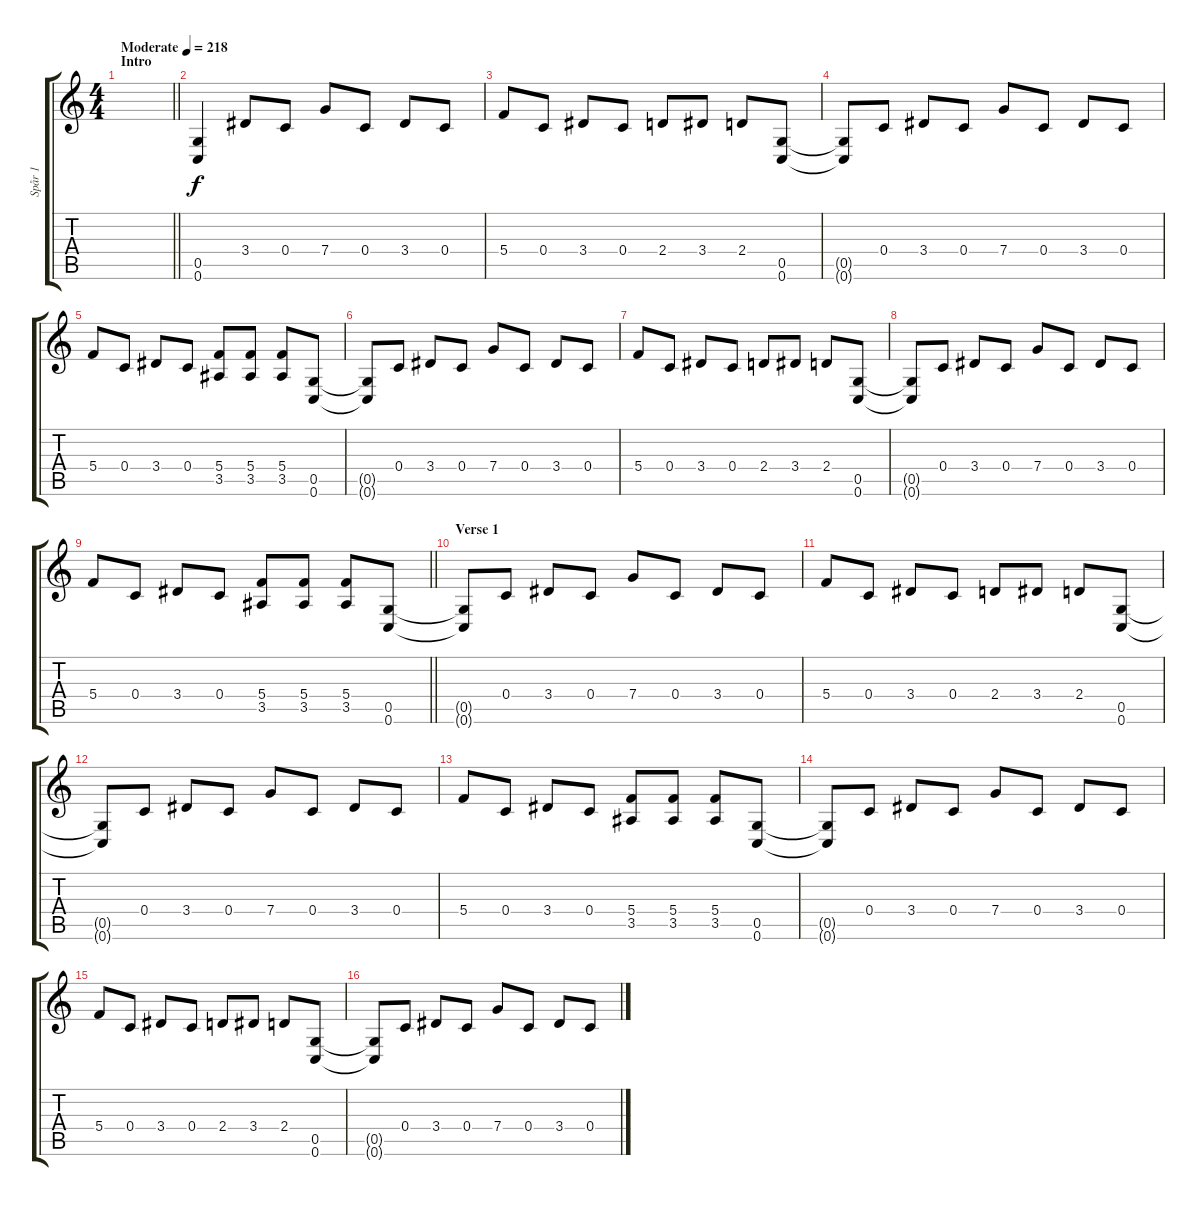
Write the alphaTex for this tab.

\track ("Spår 1" "Spår 1") {instrument distortionguitar}
\staff {score tabs}
\tuning (D4 A3 F3 C3 G2 C2) {hide}
\ts (4 4)
\section ("" "Intro")
\tempo (218 "Moderate")
\clef g2
\barLineRight lightlight
\ks c
|
(0.5 0.6).4 3.4.8 0.4.8 7.4.8 0.4.8 3.4.8 0.4.8 |
5.4.8 0.4.8 3.4.8 0.4.8 2.4.8 3.4.8 2.4.8 (0.5 0.6).8 |
(0.5{t} 0.6{t}).8 0.4.8 3.4.8 0.4.8 7.4.8 0.4.8 3.4.8 0.4.8 |
5.4.8 0.4.8 3.4.8 0.4.8 (5.4 3.5).8 (5.4 3.5).8 (5.4 3.5).8 (0.5 0.6).8 |
(0.5{t} 0.6{t}).8 0.4.8 3.4.8 0.4.8 7.4.8 0.4.8 3.4.8 0.4.8 |
5.4.8 0.4.8 3.4.8 0.4.8 2.4.8 3.4.8 2.4.8 (0.5 0.6).8 |
(0.5{t} 0.6{t}).8 0.4.8 3.4.8 0.4.8 7.4.8 0.4.8 3.4.8 0.4.8 |
\barLineRight lightlight
5.4.8 0.4.8 3.4.8 0.4.8 (5.4 3.5).8 (5.4 3.5).8 (5.4 3.5).8 (0.5 0.6).8 |
\section ("" "Verse 1")
(0.5{t} 0.6{t}).8 0.4.8 3.4.8 0.4.8 7.4.8 0.4.8 3.4.8 0.4.8 |
5.4.8 0.4.8 3.4.8 0.4.8 2.4.8 3.4.8 2.4.8 (0.5 0.6).8 |
(0.5{t} 0.6{t}).8 0.4.8 3.4.8 0.4.8 7.4.8 0.4.8 3.4.8 0.4.8 |
5.4.8 0.4.8 3.4.8 0.4.8 (5.4 3.5).8 (5.4 3.5).8 (5.4 3.5).8 (0.5 0.6).8 |
(0.5{t} 0.6{t}).8 0.4.8 3.4.8 0.4.8 7.4.8 0.4.8 3.4.8 0.4.8 |
5.4.8 0.4.8 3.4.8 0.4.8 2.4.8 3.4.8 2.4.8 (0.5 0.6).8 |
(0.5{t} 0.6{t}).8 0.4.8 3.4.8 0.4.8 7.4.8 0.4.8 3.4.8 0.4.8
